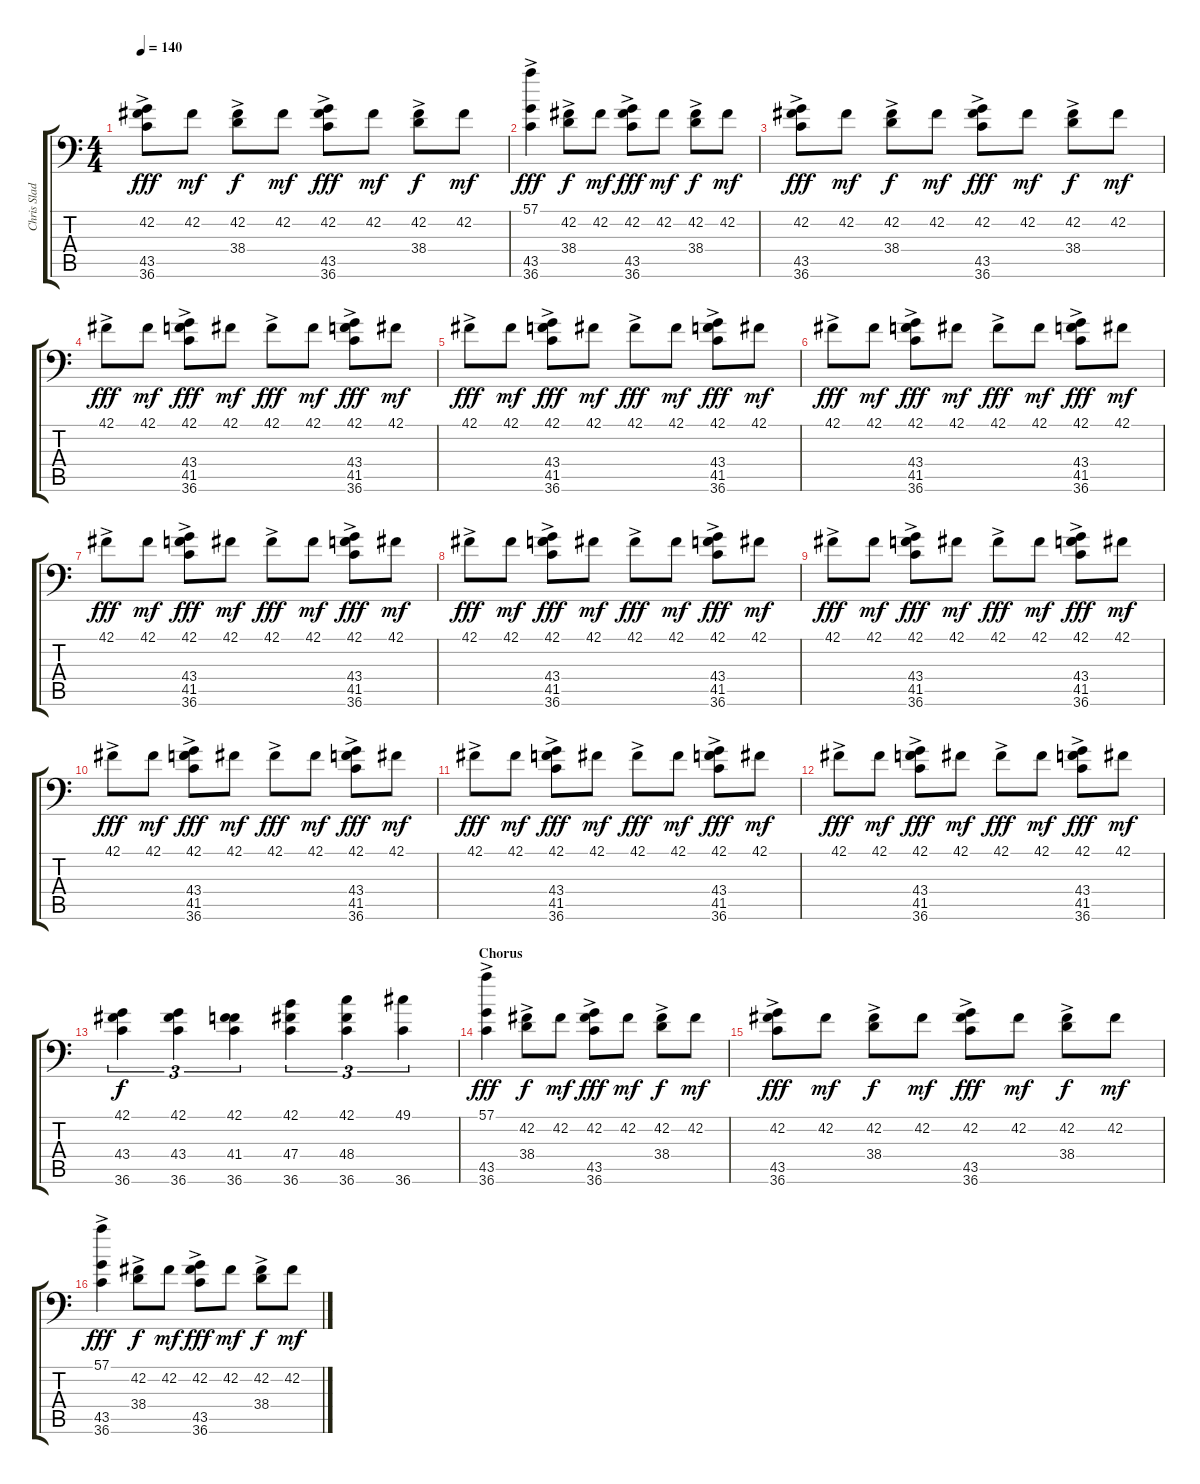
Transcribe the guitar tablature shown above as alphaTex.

\track ("Chris Slade - Drums" "Chris Slad") {instrument acousticgrandpiano}
\staff {score tabs}
\tuning (C-1 C-1 C-1 C-1 C-1 C-1) {hide}
\ts (4 4)
\tempo 140
\clef f4
\ks c
(42.2{ac} 43.5{ac} 36.6{ac}).8{dy fff} 42.2.8{dy mf} (42.2{ac} 38.4).8{dy f} 42.2.8{dy mf} (42.2{ac} 43.5{ac} 36.6{ac}).8{dy fff} 42.2.8{dy mf} (42.2{ac} 38.4).8{dy f} 42.2.8{dy mf} |
(57.1{ac} 43.5{ac} 36.6{ac}).4{dy fff} (42.2{ac} 38.4).8{dy f} 42.2.8{dy mf} (42.2{ac} 43.5{ac} 36.6{ac}).8{dy fff} 42.2.8{dy mf} (42.2{ac} 38.4).8{dy f} 42.2.8{dy mf} |
(42.2{ac} 43.5{ac} 36.6{ac}).8{dy fff} 42.2.8{dy mf} (42.2{ac} 38.4).8{dy f} 42.2.8{dy mf} (42.2{ac} 43.5{ac} 36.6{ac}).8{dy fff} 42.2.8{dy mf} (42.2{ac} 38.4).8{dy f} 42.2.8{dy mf} |
42.1{ac}.8{dy fff} 42.1.8{dy mf} (42.1{ac} 43.4 41.5 36.6).8{dy fff} 42.1.8{dy mf} 42.1{ac}.8{dy fff} 42.1.8{dy mf} (42.1{ac} 43.4 41.5 36.6).8{dy fff} 42.1.8{dy mf} |
42.1{ac}.8{dy fff} 42.1.8{dy mf} (42.1{ac} 43.4 41.5 36.6).8{dy fff} 42.1.8{dy mf} 42.1{ac}.8{dy fff} 42.1.8{dy mf} (42.1{ac} 43.4 41.5 36.6).8{dy fff} 42.1.8{dy mf} |
42.1{ac}.8{dy fff} 42.1.8{dy mf} (42.1{ac} 43.4 41.5 36.6).8{dy fff} 42.1.8{dy mf} 42.1{ac}.8{dy fff} 42.1.8{dy mf} (42.1{ac} 43.4 41.5 36.6).8{dy fff} 42.1.8{dy mf} |
42.1{ac}.8{dy fff} 42.1.8{dy mf} (42.1{ac} 43.4 41.5 36.6).8{dy fff} 42.1.8{dy mf} 42.1{ac}.8{dy fff} 42.1.8{dy mf} (42.1{ac} 43.4 41.5 36.6).8{dy fff} 42.1.8{dy mf} |
42.1{ac}.8{dy fff} 42.1.8{dy mf} (42.1{ac} 43.4 41.5 36.6).8{dy fff} 42.1.8{dy mf} 42.1{ac}.8{dy fff} 42.1.8{dy mf} (42.1{ac} 43.4 41.5 36.6).8{dy fff} 42.1.8{dy mf} |
42.1{ac}.8{dy fff} 42.1.8{dy mf} (42.1{ac} 43.4 41.5 36.6).8{dy fff} 42.1.8{dy mf} 42.1{ac}.8{dy fff} 42.1.8{dy mf} (42.1{ac} 43.4 41.5 36.6).8{dy fff} 42.1.8{dy mf} |
42.1{ac}.8{dy fff} 42.1.8{dy mf} (42.1{ac} 43.4 41.5 36.6).8{dy fff} 42.1.8{dy mf} 42.1{ac}.8{dy fff} 42.1.8{dy mf} (42.1{ac} 43.4 41.5 36.6).8{dy fff} 42.1.8{dy mf} |
42.1{ac}.8{dy fff} 42.1.8{dy mf} (42.1{ac} 43.4 41.5 36.6).8{dy fff} 42.1.8{dy mf} 42.1{ac}.8{dy fff} 42.1.8{dy mf} (42.1{ac} 43.4 41.5 36.6).8{dy fff} 42.1.8{dy mf} |
42.1{ac}.8{dy fff} 42.1.8{dy mf} (42.1{ac} 43.4 41.5 36.6).8{dy fff} 42.1.8{dy mf} 42.1{ac}.8{dy fff} 42.1.8{dy mf} (42.1{ac} 43.4 41.5 36.6).8{dy fff} 42.1.8{dy mf} |
(42.1 43.4 36.6).4{tu (3 2) dy f} (42.1 43.4 36.6).4{tu (3 2)} (42.1 41.4 36.6).4{tu (3 2)} (42.1 47.4 36.6).4{tu (3 2)} (42.1 48.4 36.6).4{tu (3 2)} (49.1 36.6).4{tu (3 2)} |
\section ("" "Chorus")
(57.1{ac} 43.5{ac} 36.6{ac}).4{dy fff} (42.2{ac} 38.4).8{dy f} 42.2.8{dy mf} (42.2{ac} 43.5{ac} 36.6{ac}).8{dy fff} 42.2.8{dy mf} (42.2{ac} 38.4).8{dy f} 42.2.8{dy mf} |
(42.2{ac} 43.5{ac} 36.6{ac}).8{dy fff} 42.2.8{dy mf} (42.2{ac} 38.4).8{dy f} 42.2.8{dy mf} (42.2{ac} 43.5{ac} 36.6{ac}).8{dy fff} 42.2.8{dy mf} (42.2{ac} 38.4).8{dy f} 42.2.8{dy mf} |
(57.1{ac} 43.5{ac} 36.6{ac}).4{dy fff} (42.2{ac} 38.4).8{dy f} 42.2.8{dy mf} (42.2{ac} 43.5{ac} 36.6{ac}).8{dy fff} 42.2.8{dy mf} (42.2{ac} 38.4).8{dy f} 42.2.8{dy mf}
